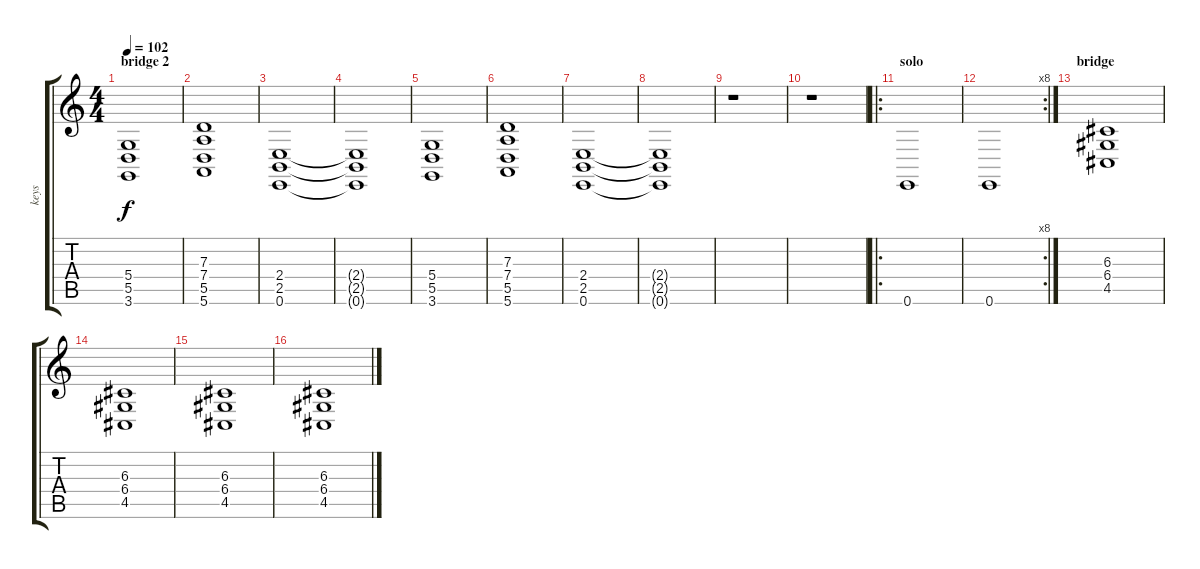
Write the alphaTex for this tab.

\track ("keys" "keys") {instrument lead1square}
\staff {score tabs}
\tuning (E4 B3 G3 D3 A2 E2) {hide}
\ts (4 4)
\section ("" "bridge 2")
\tempo 102
\clef g2
\ks c
(5.4 5.5 3.6).1{dy f} |
(7.3 7.4 5.5 5.6).1 |
(2.4 2.5 0.6).1 |
(2.4{t} 2.5{t} 0.6{t}).1 |
(5.4 5.5 3.6).1 |
(7.3 7.4 5.5 5.6).1 |
(2.4 2.5 0.6).1 |
(2.4{t} 2.5{t} 0.6{t}).1 |
r.1 |
r.1 |
\ro
\section ("" "solo")
0.6.1 |
\rc 8
0.6.1 |
\section ("" "bridge")
(6.3 6.4 4.5).1 |
(6.3 6.4 4.5).1 |
(6.3 6.4 4.5).1 |
(6.3 6.4 4.5).1
